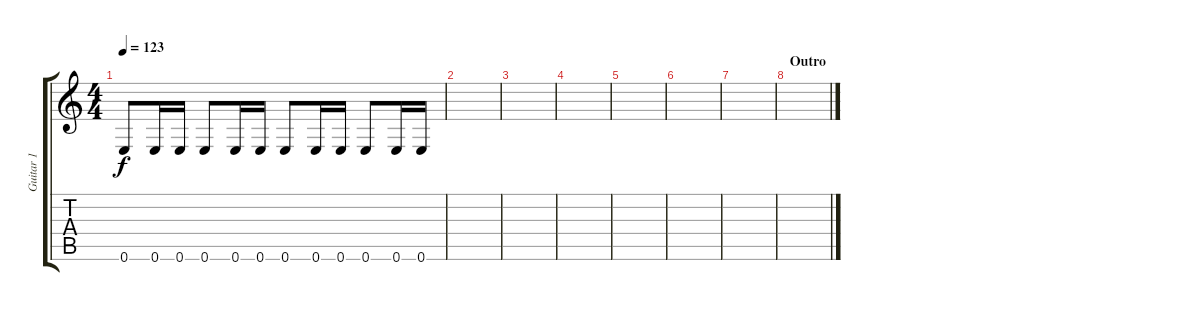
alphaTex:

\track ("Guitar 1" "Guitar 1") {instrument electricguitarmuted}
\staff {score tabs}
\tuning (E4 B3 G3 D3 A2 E2) {hide}
\ts (4 4)
\tempo 123
\clef g2
\ks c
0.6.8{dy f} 0.6.16 0.6.16 0.6.8 0.6.16 0.6.16 0.6.8 0.6.16 0.6.16 0.6.8 0.6.16 0.6.16 |
|
|
|
|
|
|
\section ("" "Outro")
